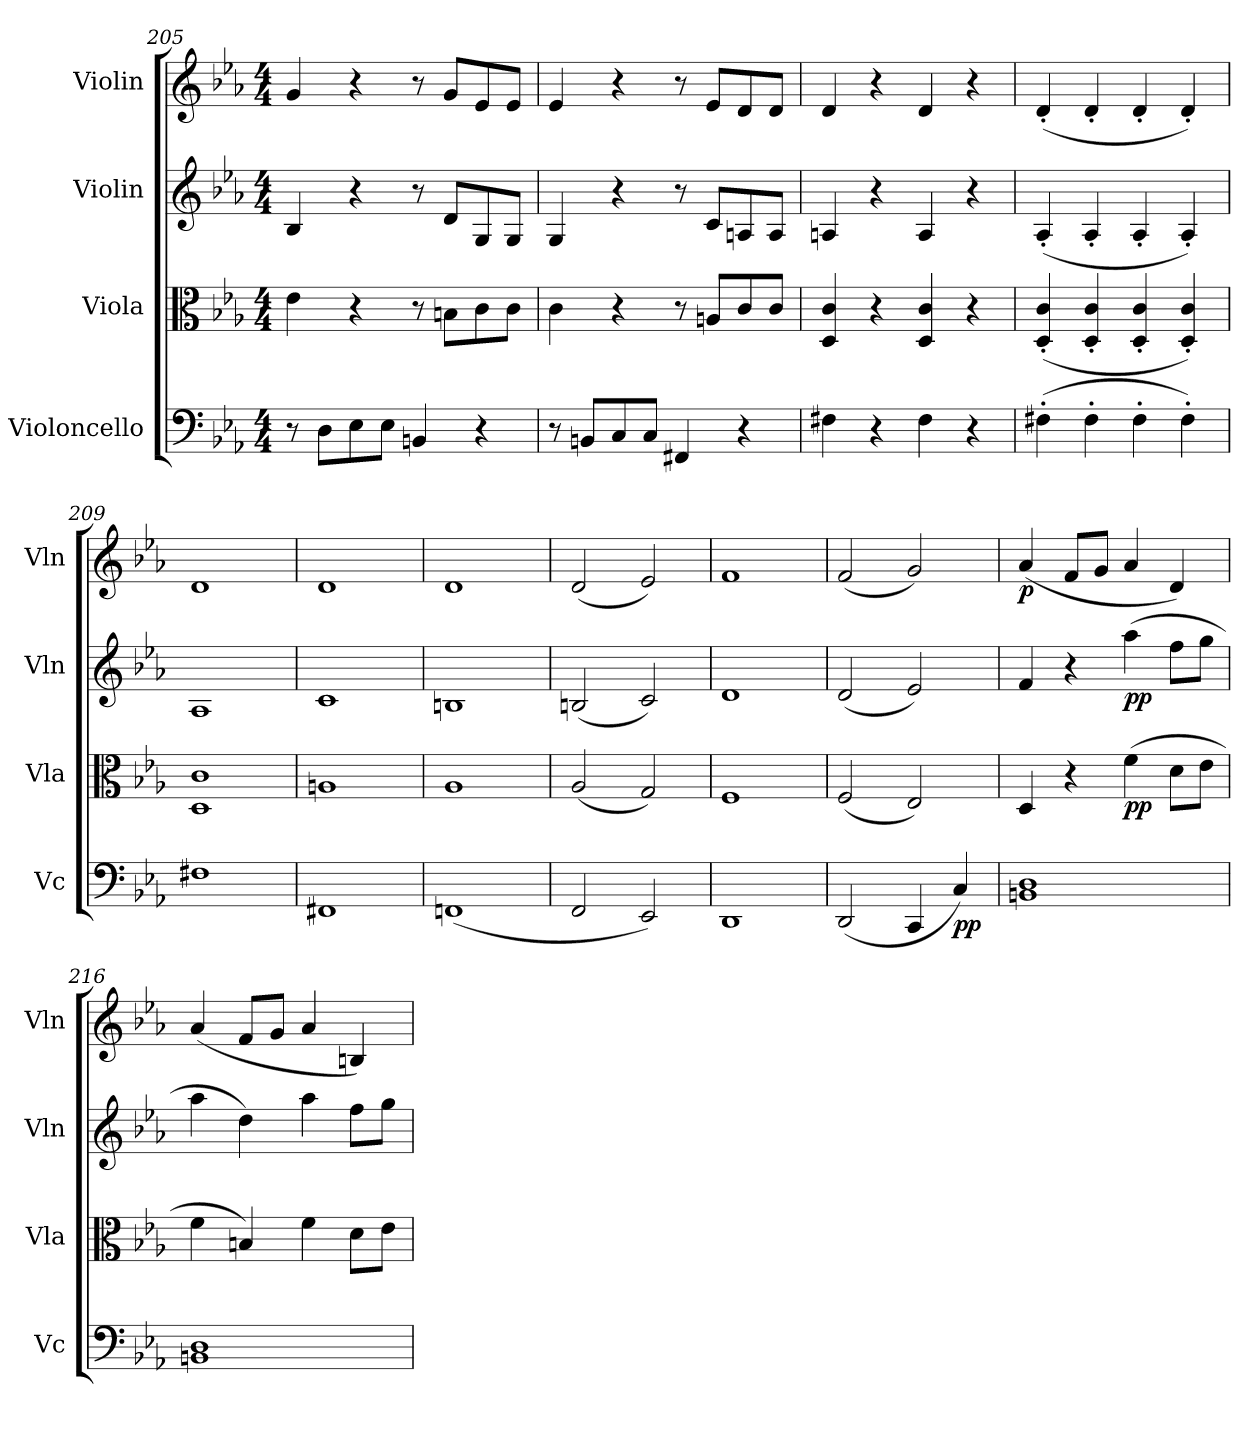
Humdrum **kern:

**kern	**dynam	**kern	**dynam	**kern	**dynam	**kern	**dynam
*part4	*part4	*part3	*part3	*part2	*part2	*part1	*part1
*staff4	*staff4	*staff3	*staff3	*staff2	*staff2	*staff1	*staff1
*I"Violoncello	*	*I"Viola	*	*I"Violin	*	*I"Violin	*
*I'Vc	*	*I'Vla	*	*I'Vln	*	*I'Vln	*
*clefF4	*	*clefC3	*	*clefG2	*	*clefG2	*
*k[b-e-a-]	*	*k[b-e-a-]	*	*k[b-e-a-]	*	*k[b-e-a-]	*
*M4/4	*	*M4/4	*	*M4/4	*	*M4/4	*
=205	=205	=205	=205	=205	=205	=205	=205
8r	.	4e-\	.	4B-/	.	4g/	.
8D\L	.	.	.	.	.	.	.
8E-\	.	4r	.	4r	.	4r	.
8E-\J	.	.	.	.	.	.	.
4BBn/	.	8r	.	8r	.	8r	.
.	.	8Bn\L	.	8d/L	.	8g/L	.
4r	.	8c\	.	8G/	.	8e-/	.
.	.	8c\J	.	8G/J	.	8e-/J	.
=206	=206	=206	=206	=206	=206	=206	=206
8r	.	4c\	.	4G/	.	4e-/	.
8BBn/L	.	.	.	.	.	.	.
8C/	.	4r	.	4r	.	4r	.
8C/J	.	.	.	.	.	.	.
4FF#X/	.	8r	.	8r	.	8r	.
.	.	8An/L	.	8c/L	.	8e-/L	.
4r	.	8c/	.	8An/	.	8d/	.
.	.	8c/J	.	8A/J	.	8d/J	.
=207	=207	=207	=207	=207	=207	=207	=207
4F#X\	.	4D/ 4c/	.	4An/	.	4d/	.
4r	.	4r	.	4r	.	4r	.
4F#\	.	4D/ 4c/	.	4A/	.	4d/	.
4r	.	4r	.	4r	.	4r	.
=208	=208	=208	=208	=208	=208	=208	=208
(4F#X'\	.	(4D'/ 4c'/	.	(4A-'/	.	(4d'/	.
4F#'\	.	4D'/ 4c'/	.	4A-'/	.	4d'/	.
4F#'\	.	4D'/ 4c'/	.	4A-'/	.	4d'/	.
4F#'\)	.	4D'/ 4c'/)	.	4A-'/)	.	4d'/)	.
=209	=209	=209	=209	=209	=209	=209	=209
1F#X	.	1D 1c	.	1A-	.	1d	.
=210	=210	=210	=210	=210	=210	=210	=210
1FF#X	.	1An	.	1c	.	1d	.
=211	=211	=211	=211	=211	=211	=211	=211
(1FFn	.	1A-	.	1Bn	.	1d	.
=212	=212	=212	=212	=212	=212	=212	=212
2FF/	.	(2A-/	.	(2Bn/	.	(2d/	.
2EE-/)	.	2G/)	.	2c/)	.	2e-/)	.
=213	=213	=213	=213	=213	=213	=213	=213
1DD	.	1F	.	1d	.	1f	.
=214	=214	=214	=214	=214	=214	=214	=214
(2DD/	.	(2F/	.	(2d/	.	(2f/	.
4CC/	.	2E-/)	.	2e-/)	.	2g/)	.
4C/)	pp	.	.	.	.	.	.
=215	=215	=215	=215	=215	=215	=215	=215
1BBn 1D	.	4D/	.	4f/	.	(4a-/	p
.	.	4r	.	4r	.	8f/L	.
.	.	.	.	.	.	8g/J	.
.	.	(4f\	pp	(4aa-\	pp	4a-/	.
.	.	8d\L	.	8ff\L	.	4d/)	.
.	.	8e-\J	.	8gg\J	.	.	.
=216	=216	=216	=216	=216	=216	=216	=216
1BBn 1D	.	4f\	.	4aa-\	.	(4a-/	.
.	.	4Bn/)	.	4dd\)	.	8f/L	.
.	.	.	.	.	.	8g/J	.
.	.	4f\	.	4aa-\	.	4a-/	.
.	.	8d\L	.	8ff\L	.	4Bn/)	.
.	.	8e-\J	.	8gg\J	.	.	.
=	=	=	=	=	=	=	=
*-	*-	*-	*-	*-	*-	*-	*-
